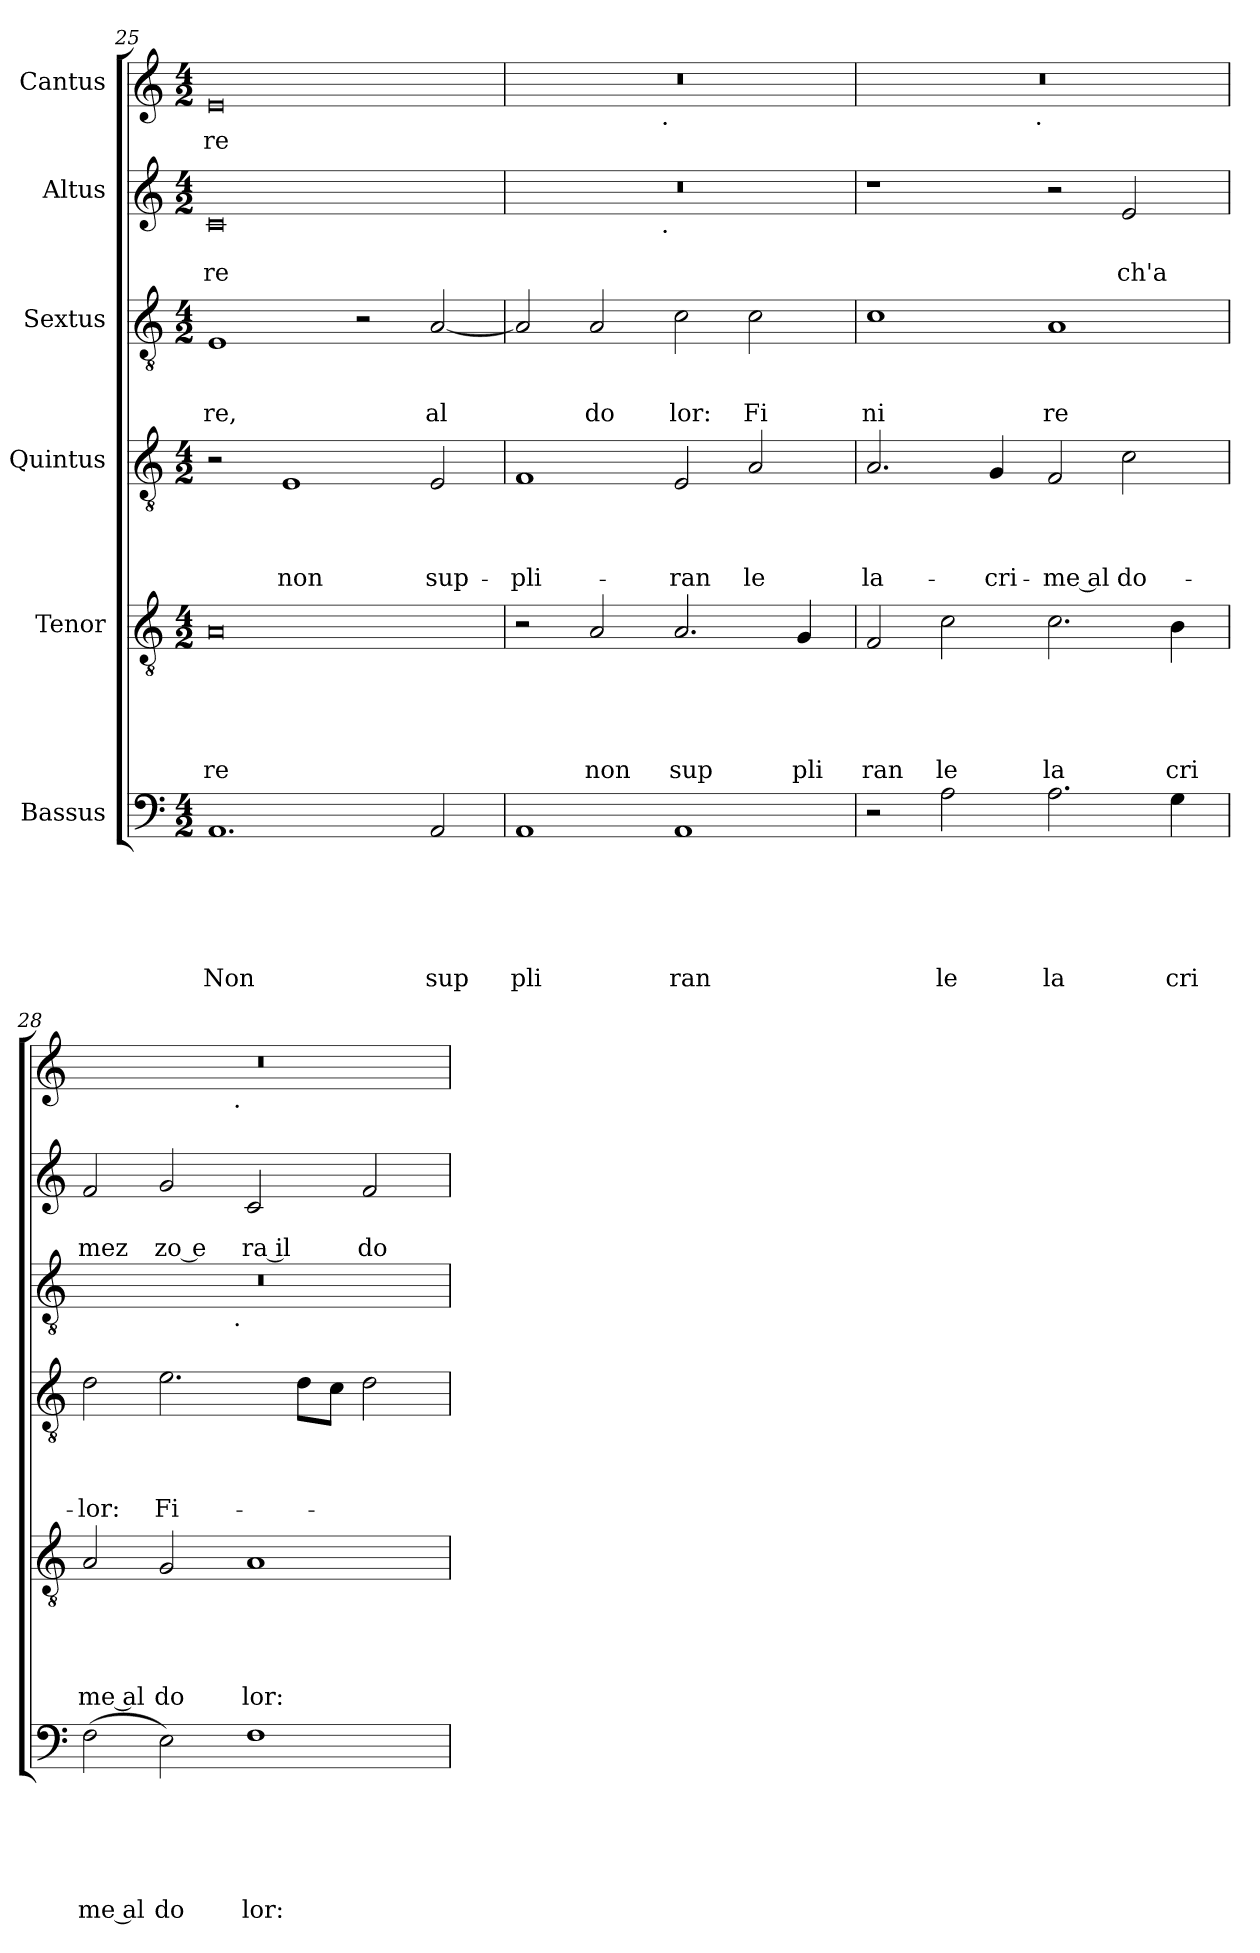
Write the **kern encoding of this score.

**kern	**text	**text	**text	**text	**text	**text	**kern	**text	**text	**text	**text	**text	**kern	**text	**text	**text	**text	**kern	**text	**text	**text	**kern	**text	**text	**kern	**text
*part6	*part6	*part6	*part6	*part6	*part6	*part6	*part5	*part5	*part5	*part5	*part5	*part5	*part4	*part4	*part4	*part4	*part4	*part3	*part3	*part3	*part3	*part2	*part2	*part2	*part1	*part1
*staff6	*staff6	*staff6	*staff6	*staff6	*staff6	*staff6	*staff5	*staff5	*staff5	*staff5	*staff5	*staff5	*staff4	*staff4	*staff4	*staff4	*staff4	*staff3	*staff3	*staff3	*staff3	*staff2	*staff2	*staff2	*staff1	*staff1
*I"Bassus	*	*	*	*	*	*	*I"Tenor	*	*	*	*	*	*I"Quintus	*	*	*	*	*I"Sextus	*	*	*	*I"Altus	*	*	*I"Cantus	*
*clefF4	*	*	*	*	*	*	*clefGv2	*	*	*	*	*	*clefGv2	*	*	*	*	*clefGv2	*	*	*	*clefG2	*	*	*clefG2	*
*k[]	*	*	*	*	*	*	*k[]	*	*	*	*	*	*k[]	*	*	*	*	*k[]	*	*	*	*k[]	*	*	*k[]	*
*C:	*	*	*	*	*	*	*C:	*	*	*	*	*	*C:	*	*	*	*	*C:	*	*	*	*C:	*	*	*C:	*
*M4/2	*	*	*	*	*	*	*M4/2	*	*	*	*	*	*M4/2	*	*	*	*	*M4/2	*	*	*	*M4/2	*	*	*M4/2	*
=25	=25	=25	=25	=25	=25	=25	=25	=25	=25	=25	=25	=25	=25	=25	=25	=25	=25	=25	=25	=25	=25	=25	=25	=25	=25	=25
!	!	!	!	!	!	!LO:LY:b	!	!	!	!	!	!LO:LY:b	!	!	!	!	!	!	!	!	!LO:LY:b	!	!	!LO:LY:b	!	!LO:LY:b
1.AA	.	.	.	.	.	Non	0A	.	.	.	.	re	2r	.	.	.	.	1E	.	.	re,	0c	.	re	0e	re
!	!	!	!	!	!	!	!	!	!	!	!	!	!	!	!	!	!LO:LY:b	!	!	!	!	!	!	!	!	!
.	.	.	.	.	.	.	.	.	.	.	.	.	1E	.	.	.	non	.	.	.	.	.	.	.	.	.
.	.	.	.	.	.	.	.	.	.	.	.	.	.	.	.	.	.	2r	.	.	.	.	.	.	.	.
!	!	!	!	!	!	!LO:LY:b	!	!	!	!	!	!	!	!	!	!	!LO:LY:b	!	!	!	!LO:LY:b	!	!	!	!	!
2AA/	.	.	.	.	.	sup	.	.	.	.	.	.	2E/	.	.	.	sup-	[<2A/	.	.	al	.	.	.	.	.
=26	=26	=26	=26	=26	=26	=26	=26	=26	=26	=26	=26	=26	=26	=26	=26	=26	=26	=26	=26	=26	=26	=26	=26	=26	=26	=26
!	!	!	!	!	!	!LO:LY:b	!	!	!	!	!	!	!	!	!	!	!LO:LY:b	!	!	!	!	!	!	!	!	!
*	*	*	*	*	*	*	*	*	*	*	*	*	*	*	*	*	*	*	*	*	*	*^	*	*	*^	*
1AA	.	.	.	.	.	pli	2r	.	.	.	.	.	1F	.	.	.	-pli-	2A/]	.	.	.	0r	2ryy	.	.	0r	2ryy	.
!	!	!	!	!	!	!	!	!	!	!	!	!LO:LY:b	!	!	!	!	!	!	!	!	!LO:LY:b	!	!	!	!	!	!	!
.	.	.	.	.	.	.	2A/	.	.	.	.	non	.	.	.	.	.	2A/	.	.	do	.	4...ryy	.	.	.	4...ryy	.
!	!	!	!	!	!	!	!	!	!	!	!	!	!	!	!	!	!	!	!	!	!	!	!	!	!	!	!LO:TX:b:t=.	!
!	!	!	!	!	!	!	!	!	!	!	!	!	!	!	!	!	!	!	!	!	!	!	!LO:TX:b:t=.	!	!	!	!	!
.	.	.	.	.	.	.	.	.	.	.	.	.	.	.	.	.	.	.	.	.	.	.	1ryy	.	.	.	1ryy	.
!	!	!	!	!	!	!LO:LY:b	!	!	!	!	!	!LO:LY:b	!	!	!	!	!LO:LY:b	!	!	!	!LO:LY:b	!	!	!	!	!	!	!
1AA	.	.	.	.	.	ran	2.A/	.	.	.	.	sup	2E/	.	.	.	-ran	2c\	.	.	lor:	.	.	.	.	.	.	.
!	!	!	!	!	!	!	!	!	!	!	!	!	!	!	!	!	!LO:LY:b	!	!	!	!LO:LY:b	!	!	!	!	!	!	!
.	.	.	.	.	.	.	.	.	.	.	.	.	2A/	.	.	.	le	2c\	.	.	Fi	.	.	.	.	.	.	.
!	!	!	!	!	!	!	!	!	!	!	!	!LO:LY:b	!	!	!	!	!	!	!	!	!	!	!	!	!	!	!	!
.	.	.	.	.	.	.	4G/	.	.	.	.	pli	.	.	.	.	.	.	.	.	.	.	.	.	.	.	.	.
.	.	.	.	.	.	.	.	.	.	.	.	.	.	.	.	.	.	.	.	.	.	.	32ryy	.	.	.	32ryy	.
=27	=27	=27	=27	=27	=27	=27	=27	=27	=27	=27	=27	=27	=27	=27	=27	=27	=27	=27	=27	=27	=27	=27	=27	=27	=27	=27	=27	=27
!	!	!	!	!	!	!	!	!	!	!	!	!LO:LY:b	!	!	!	!	!LO:LY:b	!	!	!	!LO:LY:b	!	!	!	!	!	!	!
*	*	*	*	*	*	*	*	*	*	*	*	*	*	*	*	*	*	*	*	*	*	*v	*v	*	*	*	*	*
2r	.	.	.	.	.	.	2F/	.	.	.	.	ran	2.A/	.	.	.	la-	1c	.	.	ni	1r	.	.	0r	2ryy	.
!	!	!	!	!	!	!LO:LY:b	!	!	!	!	!	!LO:LY:b	!	!	!	!	!	!	!	!	!	!	!	!	!	!	!
2A\	.	.	.	.	.	le	2c\	.	.	.	.	le	.	.	.	.	.	.	.	.	.	.	.	.	.	4...ryy	.
!	!	!	!	!	!	!	!	!	!	!	!	!	!	!	!	!	!LO:LY:b	!	!	!	!	!	!	!	!	!	!
.	.	.	.	.	.	.	.	.	.	.	.	.	4G/	.	.	.	-cri-	.	.	.	.	.	.	.	.	.	.
!	!	!	!	!	!	!	!	!	!	!	!	!	!	!	!	!	!	!	!	!	!	!	!	!	!	!LO:TX:b:t=.	!
.	.	.	.	.	.	.	.	.	.	.	.	.	.	.	.	.	.	.	.	.	.	.	.	.	.	1ryy	.
!	!	!	!	!	!	!LO:LY:b	!	!	!	!	!	!LO:LY:b	!	!	!	!	!LO:LY:b:rj	!	!	!	!LO:LY:b	!	!	!	!	!	!
2.A\	.	.	.	.	.	la	2.c\	.	.	.	.	la	2F/	.	.	.	-me al	1A	.	.	re	2r	.	.	.	.	.
!	!	!	!	!	!	!	!	!	!	!	!	!	!	!	!	!	!LO:LY:b	!	!	!	!	!	!	!LO:LY:b	!	!	!
.	.	.	.	.	.	.	.	.	.	.	.	.	2c\	.	.	.	do-	.	.	.	.	2e/	.	ch'a	.	.	.
!	!	!	!	!	!	!LO:LY:b	!	!	!	!	!	!LO:LY:b	!	!	!	!	!	!	!	!	!	!	!	!	!	!	!
4G\	.	.	.	.	.	cri	4B\	.	.	.	.	cri	.	.	.	.	.	.	.	.	.	.	.	.	.	.	.
.	.	.	.	.	.	.	.	.	.	.	.	.	.	.	.	.	.	.	.	.	.	.	.	.	.	32ryy	.
=28	=28	=28	=28	=28	=28	=28	=28	=28	=28	=28	=28	=28	=28	=28	=28	=28	=28	=28	=28	=28	=28	=28	=28	=28	=28	=28	=28
!	!	!	!	!	!	!LO:LY:b:rj	!	!	!	!	!	!LO:LY:b:rj	!	!	!	!	!LO:LY:b	!	!	!	!	!	!	!LO:LY:b	!	!	!
*	*	*	*	*	*	*	*	*	*	*	*	*	*	*	*	*	*	*^	*	*	*	*	*	*	*	*	*
(<2F\	.	.	.	.	.	me al	2A/	.	.	.	.	me al	2d\	.	.	.	-lor:	0r	2ryy	.	.	.	2f/	.	mez	0r	2ryy	.
!	!	!	!	!	!	!LO:LY:b	!	!	!	!	!	!LO:LY:b	!	!	!	!	!LO:LY:b	!	!	!	!	!	!	!	!LO:LY:b:rj	!	!	!
2E\)	.	.	.	.	.	do	2G/	.	.	.	.	do	2.e\	.	.	.	Fi-	.	4...ryy	.	.	.	2g/	.	zo e	.	4...ryy	.
!	!	!	!	!	!	!	!	!	!	!	!	!	!	!	!	!	!	!	!	!	!	!	!	!	!	!	!LO:TX:b:t=.	!
!	!	!	!	!	!	!	!	!	!	!	!	!	!	!	!	!	!	!	!LO:TX:b:t=.	!	!	!	!	!	!	!	!	!
.	.	.	.	.	.	.	.	.	.	.	.	.	.	.	.	.	.	.	1ryy	.	.	.	.	.	.	.	1ryy	.
!	!	!	!	!	!	!LO:LY:b	!	!	!	!	!	!LO:LY:b	!	!	!	!	!	!	!	!	!	!	!	!	!LO:LY:b:rj	!	!	!
1F	.	.	.	.	.	lor:	1A	.	.	.	.	lor:	.	.	.	.	.	.	.	.	.	.	2c/	.	ra il	.	.	.
.	.	.	.	.	.	.	.	.	.	.	.	.	8d\L	.	.	.	.	.	.	.	.	.	.	.	.	.	.	.
.	.	.	.	.	.	.	.	.	.	.	.	.	8c\J	.	.	.	.	.	.	.	.	.	.	.	.	.	.	.
!	!	!	!	!	!	!	!	!	!	!	!	!	!	!	!	!	!	!	!	!	!	!	!	!	!LO:LY:b	!	!	!
.	.	.	.	.	.	.	.	.	.	.	.	.	2d\	.	.	.	.	.	.	.	.	.	2f/	.	do	.	.	.
.	.	.	.	.	.	.	.	.	.	.	.	.	.	.	.	.	.	.	32ryy	.	.	.	.	.	.	.	32ryy	.
*	*	*	*	*	*	*	*	*	*	*	*	*	*	*	*	*	*	*v	*v	*	*	*	*	*	*	*v	*v	*
=	=	=	=	=	=	=	=	=	=	=	=	=	=	=	=	=	=	=	=	=	=	=	=	=	=	=
*-	*-	*-	*-	*-	*-	*-	*-	*-	*-	*-	*-	*-	*-	*-	*-	*-	*-	*-	*-	*-	*-	*-	*-	*-	*-	*-
